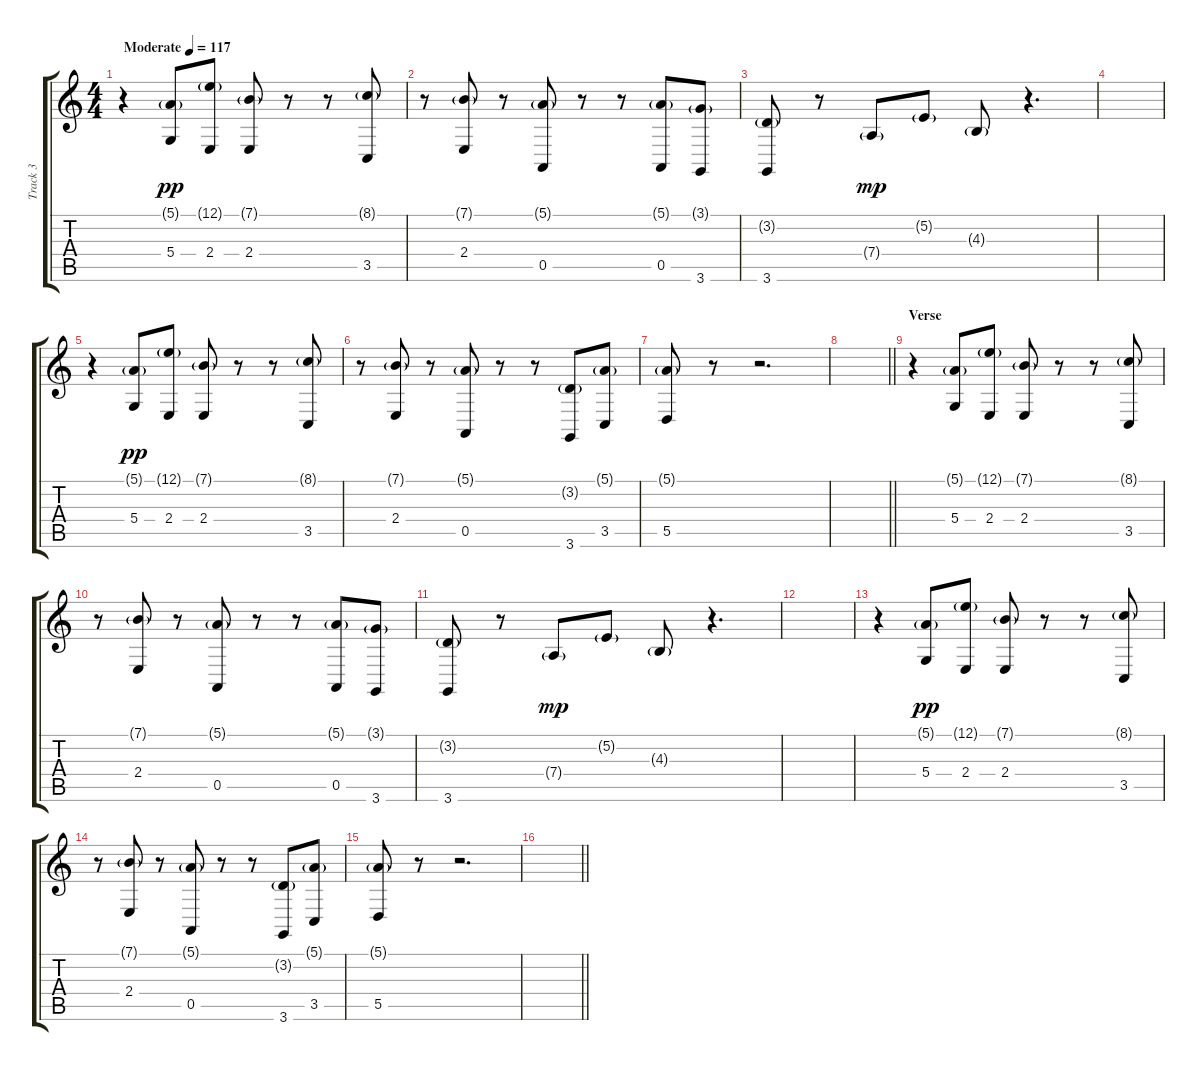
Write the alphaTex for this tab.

\track ("Track 3" "Track 3") {instrument fx7echoes}
\staff {score tabs}
\tuning (E4 B3 G3 D3 A2 E2) {hide}
\ts (4 4)
\tempo (117 "Moderate")
\clef g2
\ks c
r.4{dy pp instrument fx7echoes} (5.1{g} 5.4).8 (12.1{g} 2.4).8 (7.1{g} 2.4).8 r.8 r.8 (8.1{g} 3.5).8 |
r.8 (7.1{g} 2.4).8 r.8 (5.1{g} 0.5).8 r.8 r.8 (5.1{g} 0.5).8 (3.1{g} 3.6).8 |
(3.2{g} 3.6).8 r.8 7.4{g}.8{dy mp instrument vibraphone} 5.2{g}.8 4.3{g}.8 r.4{d} |
|
r.4{instrument fx7echoes} (5.1{g} 5.4).8{dy pp} (12.1{g} 2.4).8 (7.1{g} 2.4).8 r.8 r.8 (8.1{g} 3.5).8 |
r.8 (7.1{g} 2.4).8 r.8 (5.1{g} 0.5).8 r.8 r.8 (3.2{g} 3.6).8 (5.1{g} 3.5).8 |
(5.1{g} 5.5).8 r.8 r.2{d} |
\barLineRight lightlight
|
\section ("" "Verse")
r.4 (5.1{g} 5.4).8 (12.1{g} 2.4).8 (7.1{g} 2.4).8 r.8 r.8 (8.1{g} 3.5).8 |
r.8 (7.1{g} 2.4).8 r.8 (5.1{g} 0.5).8 r.8 r.8 (5.1{g} 0.5).8 (3.1{g} 3.6).8 |
(3.2{g} 3.6).8 r.8 7.4{g}.8{dy mp instrument vibraphone} 5.2{g}.8 4.3{g}.8 r.4{d} |
|
r.4{instrument fx7echoes} (5.1{g} 5.4).8{dy pp} (12.1{g} 2.4).8 (7.1{g} 2.4).8 r.8 r.8 (8.1{g} 3.5).8 |
r.8 (7.1{g} 2.4).8 r.8 (5.1{g} 0.5).8 r.8 r.8 (3.2{g} 3.6).8 (5.1{g} 3.5).8 |
(5.1{g} 5.5).8 r.8 r.2{d} |
\barLineRight lightlight
